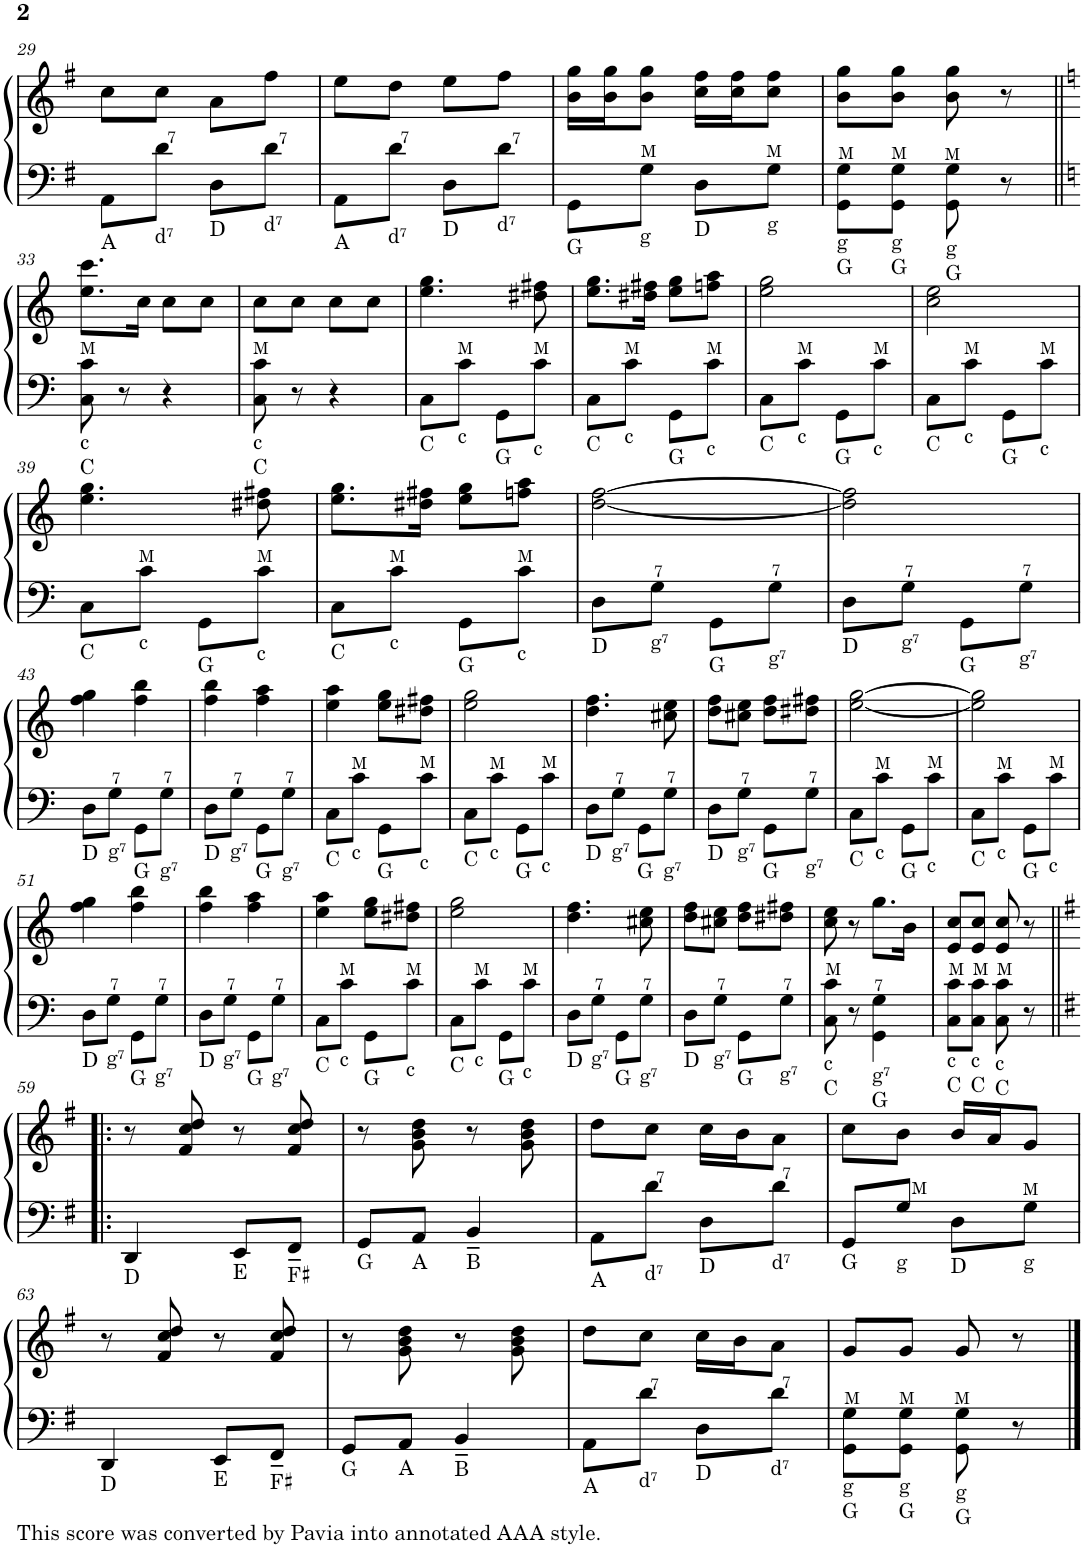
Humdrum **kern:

**kern	**kern	**kern
*part1	*part1	*part1
*staff3	*staff2	*staff1
*I"Accordion	*	*
*I'Acc.	*	*
!!LO:PB:g=z
*clefF4	*clefF4	*clefG2
*k[f#]	*k[f#]	*k[f#]
*M2/4	*M2/4	*M2/4
=29	=29	=29
!	!LO:TX:b:t=A	!
!LO:TX:b:t=A	!	!
8AA\L	8AA\L	8cc\L
!	!LO:TX:b:t=d⁷	!
!LO:TX:b:t=d⁷	!	!
8F#\ 8c\ 8d\J	8d\J	8cc\J
!	!LO:TX:b:t=D	!
!LO:TX:b:t=D	!	!
8D\L	8D\L	8a\L
!	!LO:TX:b:t=d⁷	!
!LO:TX:b:t=d⁷	!	!
8F#\ 8c\ 8d\J	8d\J	8ff#\J
=30	=30	=30
!	!LO:TX:b:t=A	!
!LO:TX:b:t=A	!	!
8AA\L	8AA\L	8ee\L
!	!LO:TX:b:t=d⁷	!
!LO:TX:b:t=d⁷	!	!
8F#\ 8c\ 8d\J	8d\J	8dd\J
!	!LO:TX:b:t=D	!
!LO:TX:b:t=D	!	!
8D\L	8D\L	8ee\L
!	!LO:TX:b:t=d⁷	!
!LO:TX:b:t=d⁷	!	!
8F#\ 8c\ 8d\J	8d\J	8ff#\J
=31	=31	=31
!	!LO:TX:b:t=G	!
!LO:TX:b:t=G	!	!
8GG\L	8GG\L	16b\ 16gg\LL
.	.	16b\ 16gg\J
!	!LO:TX:b:t=g	!
!LO:TX:b:t=g	!	!
8G\ 8B\ 8d\J	8G\J	8b\ 8gg\J
!	!LO:TX:b:t=D	!
!LO:TX:b:t=D	!	!
8D\L	8D\L	16cc\ 16ff#\LL
.	.	16cc\ 16ff#\J
!	!LO:TX:b:t=g	!
!LO:TX:b:t=g	!	!
8G\ 8B\ 8d\J	8G\J	8cc\ 8ff#\J
=32	=32	=32
!	!LO:TX:b:t=g	!
!	!LO:TX:b:t=G	!
!LO:TX:b:t=g	!	!
!LO:TX:b:t=G	!	!
8GG\ 8G\ 8B\ 8d\L	8GG\ 8G\L	8b\ 8gg\L
!	!LO:TX:b:t=g	!
!	!LO:TX:b:t=G	!
!LO:TX:b:t=g	!	!
!LO:TX:b:t=G	!	!
8GG\ 8G\ 8B\ 8d\J	8GG\ 8G\J	8b\ 8gg\J
!	!LO:TX:b:t=g	!
!	!LO:TX:b:t=G	!
!LO:TX:b:t=g	!	!
!LO:TX:b:t=G	!	!
8GG 8G 8B 8d	8GG\ 8G\	8b\ 8gg\
8r	8r	8r
!!LO:LB:g=z
=33||	=33||	=33||
*k[]	*k[]	*k[]
!	!LO:TX:b:t=c	!
!	!LO:TX:b:t=C	!
!LO:TX:b:t=c	!	!
!LO:TX:b:t=C	!	!
8C 8E 8G 8c	8C\ 8c\	8.ee\ 8.ccc\L
8r	8r	.
.	.	16cc\Jk
4r	4r	8cc\L
.	.	8cc\J
=34	=34	=34
!	!LO:TX:b:t=c	!
!	!LO:TX:b:t=C	!
!LO:TX:b:t=c	!	!
!LO:TX:b:t=C	!	!
8C 8E 8G 8c	8C\ 8c\	8cc\L
8r	8r	8cc\J
4r	4r	8cc\L
.	.	8cc\J
=35	=35	=35
!	!LO:TX:b:t=C	!
!LO:TX:b:t=C	!	!
8C\L	8C\L	4.ee\ 4.gg\
!	!LO:TX:b:t=c	!
!LO:TX:b:t=c	!	!
8E\ 8G\ 8c\J	8c\J	.
!	!LO:TX:b:t=G	!
!LO:TX:b:t=G	!	!
8GG\L	8GG\L	.
!	!LO:TX:b:t=c	!
!LO:TX:b:t=c	!	!
8E\ 8G\ 8c\J	8c\J	8dd#X\ 8ff#X\
=36	=36	=36
!	!LO:TX:b:t=C	!
!LO:TX:b:t=C	!	!
8C\L	8C\L	8.ee\ 8.gg\L
!	!LO:TX:b:t=c	!
!LO:TX:b:t=c	!	!
8E\ 8G\ 8c\J	8c\J	.
.	.	16dd#X\ 16ff#X\Jk
!	!LO:TX:b:t=G	!
!LO:TX:b:t=G	!	!
8GG\L	8GG\L	8ee\ 8gg\L
!	!LO:TX:b:t=c	!
!LO:TX:b:t=c	!	!
8E\ 8G\ 8c\J	8c\J	8ffn\ 8aa\J
=37	=37	=37
!	!LO:TX:b:t=C	!
!LO:TX:b:t=C	!	!
8C\L	8C\L	2ee\ 2gg\
!	!LO:TX:b:t=c	!
!LO:TX:b:t=c	!	!
8E\ 8G\ 8c\J	8c\J	.
!	!LO:TX:b:t=G	!
!LO:TX:b:t=G	!	!
8GG\L	8GG\L	.
!	!LO:TX:b:t=c	!
!LO:TX:b:t=c	!	!
8E\ 8G\ 8c\J	8c\J	.
=38	=38	=38
!	!LO:TX:b:t=C	!
!LO:TX:b:t=C	!	!
8C\L	8C\L	2cc\ 2ee\
!	!LO:TX:b:t=c	!
!LO:TX:b:t=c	!	!
8E\ 8G\ 8c\J	8c\J	.
!	!LO:TX:b:t=G	!
!LO:TX:b:t=G	!	!
8GG\L	8GG\L	.
!	!LO:TX:b:t=c	!
!LO:TX:b:t=c	!	!
8E\ 8G\ 8c\J	8c\J	.
!!LO:LB:g=z
=39	=39	=39
!	!LO:TX:b:t=C	!
!LO:TX:b:t=C	!	!
8C\L	8C\L	4.ee\ 4.gg\
!	!LO:TX:b:t=c	!
!LO:TX:b:t=c	!	!
8E\ 8G\ 8c\J	8c\J	.
!	!LO:TX:b:t=G	!
!LO:TX:b:t=G	!	!
8GG\L	8GG\L	.
!	!LO:TX:b:t=c	!
!LO:TX:b:t=c	!	!
8E\ 8G\ 8c\J	8c\J	8dd#X\ 8ff#X\
=40	=40	=40
!	!LO:TX:b:t=C	!
!LO:TX:b:t=C	!	!
8C\L	8C\L	8.ee\ 8.gg\L
!	!LO:TX:b:t=c	!
!LO:TX:b:t=c	!	!
8E\ 8G\ 8c\J	8c\J	.
.	.	16dd#X\ 16ff#X\Jk
!	!LO:TX:b:t=G	!
!LO:TX:b:t=G	!	!
8GG\L	8GG\L	8ee\ 8gg\L
!	!LO:TX:b:t=c	!
!LO:TX:b:t=c	!	!
8E\ 8G\ 8c\J	8c\J	8ffn\ 8aa\J
=41	=41	=41
!	!LO:TX:b:t=D	!
!LO:TX:b:t=D	!	!
8D\L	8D\L	[2dd\ [2ff\
!	!LO:TX:b:t=g⁷	!
!LO:TX:b:t=g⁷	!	!
8F\ 8G\ 8B\J	8G\J	.
!	!LO:TX:b:t=G	!
!LO:TX:b:t=G	!	!
8GG\L	8GG\L	.
!	!LO:TX:b:t=g⁷	!
!LO:TX:b:t=g⁷	!	!
8F\ 8G\ 8B\J	8G\J	.
=42	=42	=42
!	!LO:TX:b:t=D	!
!LO:TX:b:t=D	!	!
8D\L	8D\L	2dd\] 2ff\]
!	!LO:TX:b:t=g⁷	!
!LO:TX:b:t=g⁷	!	!
8F\ 8G\ 8B\J	8G\J	.
!	!LO:TX:b:t=G	!
!LO:TX:b:t=G	!	!
8GG\L	8GG\L	.
!	!LO:TX:b:t=g⁷	!
!LO:TX:b:t=g⁷	!	!
8F\ 8G\ 8B\J	8G\J	.
!!LO:LB:g=z
=43	=43	=43
!	!LO:TX:b:t=D	!
!LO:TX:b:t=D	!	!
8D\L	8D\L	4ff\ 4gg\
!	!LO:TX:b:t=g⁷	!
!LO:TX:b:t=g⁷	!	!
8F\ 8G\ 8B\J	8G\J	.
!	!LO:TX:b:t=G	!
!LO:TX:b:t=G	!	!
8GG\L	8GG\L	4ff\ 4bb\
!	!LO:TX:b:t=g⁷	!
!LO:TX:b:t=g⁷	!	!
8F\ 8G\ 8B\J	8G\J	.
=44	=44	=44
!	!LO:TX:b:t=D	!
!LO:TX:b:t=D	!	!
8D\L	8D\L	4ff\ 4bb\
!	!LO:TX:b:t=g⁷	!
!LO:TX:b:t=g⁷	!	!
8F\ 8G\ 8B\J	8G\J	.
!	!LO:TX:b:t=G	!
!LO:TX:b:t=G	!	!
8GG\L	8GG\L	4ff\ 4aa\
!	!LO:TX:b:t=g⁷	!
!LO:TX:b:t=g⁷	!	!
8F\ 8G\ 8B\J	8G\J	.
=45	=45	=45
!	!LO:TX:b:t=C	!
!LO:TX:b:t=C	!	!
8C\L	8C\L	4ee\ 4aa\
!	!LO:TX:b:t=c	!
!LO:TX:b:t=c	!	!
8E\ 8G\ 8c\J	8c\J	.
!	!LO:TX:b:t=G	!
!LO:TX:b:t=G	!	!
8GG\L	8GG\L	8ee\ 8gg\L
!	!LO:TX:b:t=c	!
!LO:TX:b:t=c	!	!
8E\ 8G\ 8c\J	8c\J	8dd#X\ 8ff#X\J
=46	=46	=46
!	!LO:TX:b:t=C	!
!LO:TX:b:t=C	!	!
8C\L	8C\L	2ee\ 2gg\
!	!LO:TX:b:t=c	!
!LO:TX:b:t=c	!	!
8E\ 8G\ 8c\J	8c\J	.
!	!LO:TX:b:t=G	!
!LO:TX:b:t=G	!	!
8GG\L	8GG\L	.
!	!LO:TX:b:t=c	!
!LO:TX:b:t=c	!	!
8E\ 8G\ 8c\J	8c\J	.
=47	=47	=47
!	!LO:TX:b:t=D	!
!LO:TX:b:t=D	!	!
8D\L	8D\L	4.dd\ 4.ff\
!	!LO:TX:b:t=g⁷	!
!LO:TX:b:t=g⁷	!	!
8F\ 8G\ 8B\J	8G\J	.
!	!LO:TX:b:t=G	!
!LO:TX:b:t=G	!	!
8GG\L	8GG\L	.
!	!LO:TX:b:t=g⁷	!
!LO:TX:b:t=g⁷	!	!
8F\ 8G\ 8B\J	8G\J	8cc#X\ 8ee\
=48	=48	=48
!	!LO:TX:b:t=D	!
!LO:TX:b:t=D	!	!
8D\L	8D\L	8dd\ 8ff\L
!	!LO:TX:b:t=g⁷	!
!LO:TX:b:t=g⁷	!	!
8F\ 8G\ 8B\J	8G\J	8cc#X\ 8ee\J
!	!LO:TX:b:t=G	!
!LO:TX:b:t=G	!	!
8GG\L	8GG\L	8dd\ 8ff\L
!	!LO:TX:b:t=g⁷	!
!LO:TX:b:t=g⁷	!	!
8F\ 8G\ 8B\J	8G\J	8dd#X\ 8ff#X\J
=49	=49	=49
!	!LO:TX:b:t=C	!
!LO:TX:b:t=C	!	!
8C\L	8C\L	[2ee\ [2gg\
!	!LO:TX:b:t=c	!
!LO:TX:b:t=c	!	!
8E\ 8G\ 8c\J	8c\J	.
!	!LO:TX:b:t=G	!
!LO:TX:b:t=G	!	!
8GG\L	8GG\L	.
!	!LO:TX:b:t=c	!
!LO:TX:b:t=c	!	!
8E\ 8G\ 8c\J	8c\J	.
=50	=50	=50
!	!LO:TX:b:t=C	!
!LO:TX:b:t=C	!	!
8C\L	8C\L	2ee\] 2gg\]
!	!LO:TX:b:t=c	!
!LO:TX:b:t=c	!	!
8E\ 8G\ 8c\J	8c\J	.
!	!LO:TX:b:t=G	!
!LO:TX:b:t=G	!	!
8GG\L	8GG\L	.
!	!LO:TX:b:t=c	!
!LO:TX:b:t=c	!	!
8E\ 8G\ 8c\J	8c\J	.
!!LO:LB:g=z
=51	=51	=51
!	!LO:TX:b:t=D	!
!LO:TX:b:t=D	!	!
8D\L	8D\L	4ff\ 4gg\
!	!LO:TX:b:t=g⁷	!
!LO:TX:b:t=g⁷	!	!
8F\ 8G\ 8B\J	8G\J	.
!	!LO:TX:b:t=G	!
!LO:TX:b:t=G	!	!
8GG\L	8GG\L	4ff\ 4bb\
!	!LO:TX:b:t=g⁷	!
!LO:TX:b:t=g⁷	!	!
8F\ 8G\ 8B\J	8G\J	.
=52	=52	=52
!	!LO:TX:b:t=D	!
!LO:TX:b:t=D	!	!
8D\L	8D\L	4ff\ 4bb\
!	!LO:TX:b:t=g⁷	!
!LO:TX:b:t=g⁷	!	!
8F\ 8G\ 8B\J	8G\J	.
!	!LO:TX:b:t=G	!
!LO:TX:b:t=G	!	!
8GG\L	8GG\L	4ff\ 4aa\
!	!LO:TX:b:t=g⁷	!
!LO:TX:b:t=g⁷	!	!
8F\ 8G\ 8B\J	8G\J	.
=53	=53	=53
!	!LO:TX:b:t=C	!
!LO:TX:b:t=C	!	!
8C\L	8C\L	4ee\ 4aa\
!	!LO:TX:b:t=c	!
!LO:TX:b:t=c	!	!
8E\ 8G\ 8c\J	8c\J	.
!	!LO:TX:b:t=G	!
!LO:TX:b:t=G	!	!
8GG\L	8GG\L	8ee\ 8gg\L
!	!LO:TX:b:t=c	!
!LO:TX:b:t=c	!	!
8E\ 8G\ 8c\J	8c\J	8dd#X\ 8ff#X\J
=54	=54	=54
!	!LO:TX:b:t=C	!
!LO:TX:b:t=C	!	!
8C\L	8C\L	2ee\ 2gg\
!	!LO:TX:b:t=c	!
!LO:TX:b:t=c	!	!
8E\ 8G\ 8c\J	8c\J	.
!	!LO:TX:b:t=G	!
!LO:TX:b:t=G	!	!
8GG\L	8GG\L	.
!	!LO:TX:b:t=c	!
!LO:TX:b:t=c	!	!
8E\ 8G\ 8c\J	8c\J	.
=55	=55	=55
!	!LO:TX:b:t=D	!
!LO:TX:b:t=D	!	!
8D\L	8D\L	4.dd\ 4.ff\
!	!LO:TX:b:t=g⁷	!
!LO:TX:b:t=g⁷	!	!
8F\ 8G\ 8B\J	8G\J	.
!	!LO:TX:b:t=G	!
!LO:TX:b:t=G	!	!
8GG\L	8GG\L	.
!	!LO:TX:b:t=g⁷	!
!LO:TX:b:t=g⁷	!	!
8F\ 8G\ 8B\J	8G\J	8cc#X\ 8ee\
=56	=56	=56
!	!LO:TX:b:t=D	!
!LO:TX:b:t=D	!	!
8D\L	8D\L	8dd\ 8ff\L
!	!LO:TX:b:t=g⁷	!
!LO:TX:b:t=g⁷	!	!
8F\ 8G\ 8B\J	8G\J	8cc#X\ 8ee\J
!	!LO:TX:b:t=G	!
!LO:TX:b:t=G	!	!
8GG\L	8GG\L	8dd\ 8ff\L
!	!LO:TX:b:t=g⁷	!
!LO:TX:b:t=g⁷	!	!
8F\ 8G\ 8B\J	8G\J	8dd#X\ 8ff#X\J
=57	=57	=57
!	!LO:TX:b:t=c	!
!	!LO:TX:b:t=C	!
!LO:TX:b:t=c	!	!
!LO:TX:b:t=C	!	!
8C 8E 8G 8c	8C\ 8c\	8cc\ 8ee\
8r	8r	8r
!	!LO:TX:b:t=g⁷	!
!	!LO:TX:b:t=G	!
!LO:TX:b:t=g⁷	!	!
!LO:TX:b:t=G	!	!
4GG 4F 4G 4B	4GG\ 4G\	8.gg\L
.	.	16b\Jk
=58	=58	=58
!	!LO:TX:b:t=c	!
!	!LO:TX:b:t=C	!
!LO:TX:b:t=c	!	!
!LO:TX:b:t=C	!	!
8C\ 8E\ 8G\ 8c\L	8C\ 8c\L	8e/ 8cc/L
!	!LO:TX:b:t=c	!
!	!LO:TX:b:t=C	!
!LO:TX:b:t=c	!	!
!LO:TX:b:t=C	!	!
8C\ 8E\ 8G\ 8c\J	8C\ 8c\J	8e/ 8cc/J
!	!LO:TX:b:t=c	!
!	!LO:TX:b:t=C	!
!LO:TX:b:t=c	!	!
!LO:TX:b:t=C	!	!
8C 8E 8G 8c	8C\ 8c\	8e/ 8cc/
8r	8r	8r
!!LO:LB:g=z
=59!|:	=59!|:	=59!|:
*k[f#]	*k[f#]	*k[f#]
!	!LO:TX:b:t=D	!
!LO:TX:b:t=D	!	!
4DD	4DD/	8r
.	.	8f#/ 8cc/ 8dd/
!	!LO:TX:b:t=E	!
!LO:TX:b:t=E	!	!
8EE/L	8EE/L	8r
!	!LO:TX:b:t=F♯	!
!LO:TX:b:t=F♯	!	!
8FF#~/J	8FF#~/J	8f#/ 8cc/ 8dd/
=60	=60	=60
!	!LO:TX:b:t=G	!
!LO:TX:b:t=G	!	!
8GG/L	8GG/L	8r
!	!LO:TX:b:t=A	!
!LO:TX:b:t=A	!	!
8AA/J	8AA/J	8g\ 8b\ 8dd\
!	!LO:TX:b:t=B	!
!LO:TX:b:t=B	!	!
4BB~	4BB~/	8r
.	.	8g\ 8b\ 8dd\
=61	=61	=61
!	!LO:TX:b:t=A	!
!LO:TX:b:t=A	!	!
8AA\L	8AA\L	8dd\L
!	!LO:TX:b:t=d⁷	!
!LO:TX:b:t=d⁷	!	!
8F#\ 8c\ 8d\J	8d\J	8cc\J
!	!LO:TX:b:t=D	!
!LO:TX:b:t=D	!	!
8D\L	8D\L	16cc\LL
.	.	16b\J
!	!LO:TX:b:t=d⁷	!
!LO:TX:b:t=d⁷	!	!
8F#\ 8c\ 8d\J	8d\J	8a\J
=62	=62	=62
!	!LO:TX:b:t=G	!
!LO:TX:b:t=G	!	!
8GG\L	8GG/L	8cc\L
!	!LO:TX:b:t=g	!
!LO:TX:b:t=g	!	!
8G\ 8B\ 8d\J	8G/J	8b\J
!	!LO:TX:b:t=D	!
!LO:TX:b:t=D	!	!
8D\L	8D\L	16b/LL
.	.	16a/J
!	!LO:TX:b:t=g	!
!LO:TX:b:t=g	!	!
8G\ 8B\ 8d\J	8G\J	8g/J
!!LO:LB:g=z
=63	=63	=63
!	!LO:TX:b:t=D	!
!LO:TX:b:t=This score was converted by Pavia into annotated AAA style.	!	!
!LO:TX:b:t=D	!	!
4DD	4DD/	8r
.	.	8f#/ 8cc/ 8dd/
!	!LO:TX:b:t=E	!
!LO:TX:b:t=E	!	!
8EE/L	8EE/L	8r
!	!LO:TX:b:t=F♯	!
!LO:TX:b:t=F♯	!	!
8FF#~/J	8FF#~/J	8f#/ 8cc/ 8dd/
=64	=64	=64
!	!LO:TX:b:t=G	!
!LO:TX:b:t=G	!	!
8GG/L	8GG/L	8r
!	!LO:TX:b:t=A	!
!LO:TX:b:t=A	!	!
8AA/J	8AA/J	8g\ 8b\ 8dd\
!	!LO:TX:b:t=B	!
!LO:TX:b:t=B	!	!
4BB~	4BB~/	8r
.	.	8g\ 8b\ 8dd\
=65	=65	=65
!	!LO:TX:b:t=A	!
!LO:TX:b:t=A	!	!
8AA\L	8AA\L	8dd\L
!	!LO:TX:b:t=d⁷	!
!LO:TX:b:t=d⁷	!	!
8F#\ 8c\ 8d\J	8d\J	8cc\J
!	!LO:TX:b:t=D	!
!LO:TX:b:t=D	!	!
8D\L	8D\L	16cc\LL
.	.	16b\J
!	!LO:TX:b:t=d⁷	!
!LO:TX:b:t=d⁷	!	!
8F#\ 8c\ 8d\J	8d\J	8a\J
=66	=66	=66
!	!LO:TX:b:t=g	!
!	!LO:TX:b:t=G	!
!LO:TX:b:t=g	!	!
!LO:TX:b:t=G	!	!
8GG\ 8G\ 8B\ 8d\L	8GG\ 8G\L	8g/L
!	!LO:TX:b:t=g	!
!	!LO:TX:b:t=G	!
!LO:TX:b:t=g	!	!
!LO:TX:b:t=G	!	!
8GG\ 8G\ 8B\ 8d\J	8GG\ 8G\J	8g/J
!	!LO:TX:b:t=g	!
!	!LO:TX:b:t=G	!
!LO:TX:b:t=g	!	!
!LO:TX:b:t=G	!	!
8GG 8G 8B 8d	8GG\ 8G\	8g/
8r	8r	8r
==	==	==
*-	*-	*-
